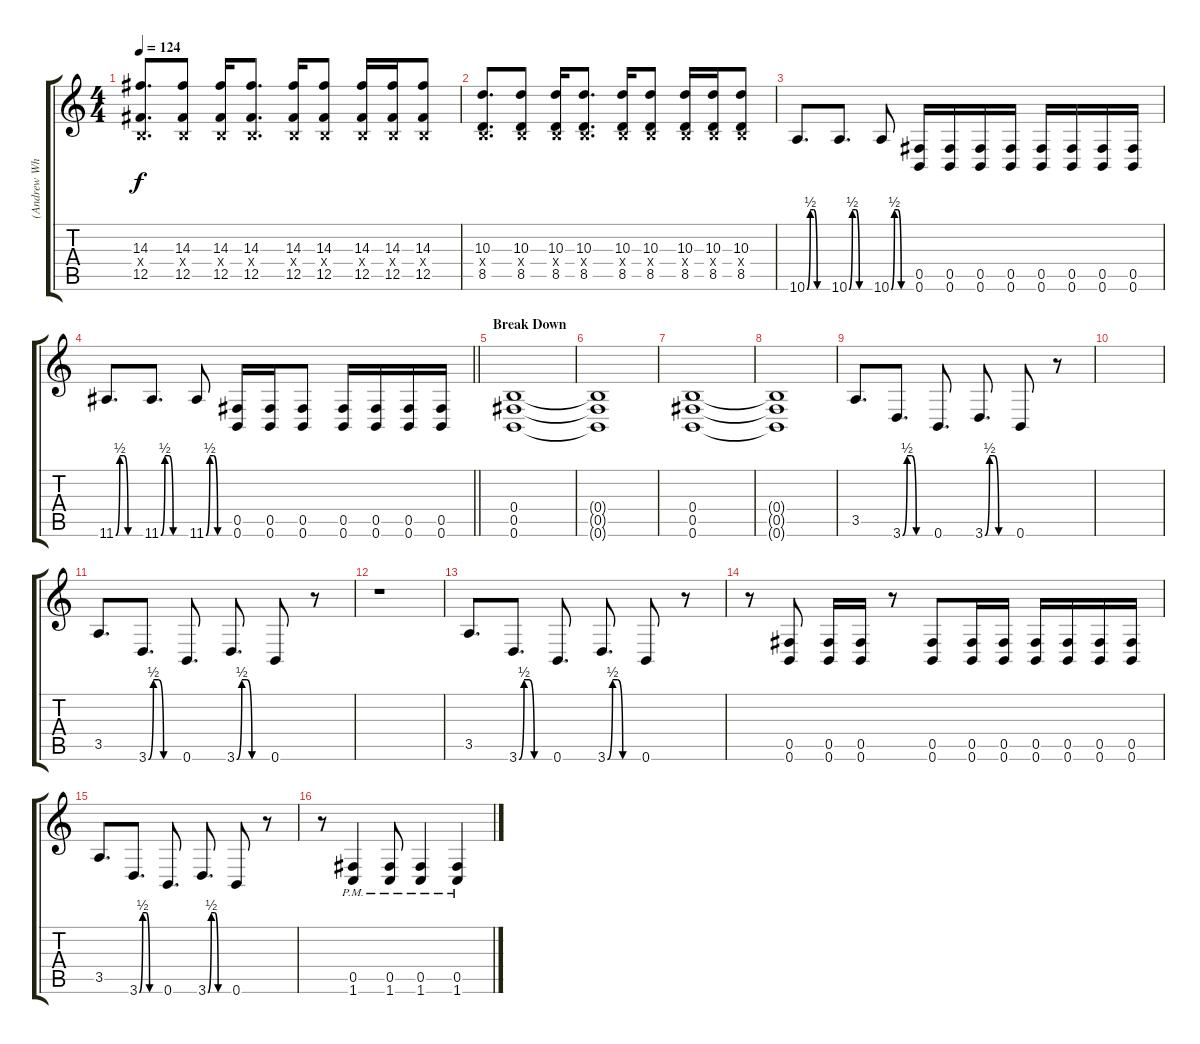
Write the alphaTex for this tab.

\track ("(Andrew Whiting) Lead Guitar" "(Andrew Wh") {instrument distortionguitar}
\staff {score tabs}
\tuning (Db4 Ab3 E3 B2 Gb2 B1) {hide}
\ts (4 4)
\tempo 124
\clef g2
\ks c
(14.3 0.4{x} 12.5).8{d dy f} (14.3 0.4{x} 12.5).8 (14.3 0.4{x} 12.5).16 (14.3 0.4{x} 12.5).8{d} (14.3 0.4{x} 12.5).16 (14.3 0.4{x} 12.5).8 (14.3 0.4{x} 12.5).16 (14.3 0.4{x} 12.5).16 (14.3 0.4{x} 12.5).8 |
(10.3 0.4{x} 8.5).8{d} (10.3 0.4{x} 8.5).8 (10.3 0.4{x} 8.5).16 (10.3 0.4{x} 8.5).8{d} (10.3 0.4{x} 8.5).16 (10.3 0.4{x} 8.5).8 (10.3 0.4{x} 8.5).16 (10.3 0.4{x} 8.5).16 (10.3 0.4{x} 8.5).8 |
10.6{be (custom 0 0 10 2 20 2 30 0 60 0)}.8{d balance 8} 10.6{be (custom 0 0 10 2 20 2 30 0 60 0)}.8{d} 10.6{be (custom 0 0 10 2 20 2 30 0 60 0)}.8 (0.5 0.6).16 (0.5 0.6).16 (0.5 0.6).16 (0.5 0.6).16 (0.5 0.6).16 (0.5 0.6).16 (0.5 0.6).16 (0.5 0.6).16 |
\barLineRight lightlight
11.6{be (custom 0 0 10 2 20 2 30 0 60 0)}.8{d} 11.6{be (custom 0 0 10 2 20 2 30 0 60 0)}.8{d} 11.6{be (custom 0 0 10 2 20 2 30 0 60 0)}.8 (0.5 0.6).16 (0.5 0.6).16 (0.5 0.6).8 (0.5 0.6).16 (0.5 0.6).16 (0.5 0.6).16 (0.5 0.6).16 |
\section ("" "Break Down")
(0.4 0.5 0.6).1{volume 12 balance 0} |
(0.4{t} 0.5{t} 0.6{t}).1 |
(0.4 0.5 0.6).1 |
(0.4{t} 0.5{t} 0.6{t}).1 |
3.5.8{d} 3.6{be (custom 0 0 10 2 20 2 30 0 60 0)}.8{d} 0.6.8{d} 3.6{be (custom 0 0 10 2 20 2 30 0 60 0)}.8{d} 0.6.8 r.8 |
|
3.5.8{d} 3.6{be (custom 0 0 10 2 20 2 30 0 60 0)}.8{d} 0.6.8{d} 3.6{be (custom 0 0 10 2 20 2 30 0 60 0)}.8{d} 0.6.8 r.8 |
r.1 |
3.5.8{d} 3.6{be (custom 0 0 10 2 20 2 30 0 60 0)}.8{d} 0.6.8{d} 3.6{be (custom 0 0 10 2 20 2 30 0 60 0)}.8{d} 0.6.8 r.8 |
r.8 (0.5 0.6).8 (0.5 0.6).16 (0.5 0.6).16 r.8 (0.5 0.6).8 (0.5 0.6).16 (0.5 0.6).16 (0.5 0.6).16 (0.5 0.6).16 (0.5 0.6).16 (0.5 0.6).16 |
3.5.8{d} 3.6{be (custom 0 0 10 2 20 2 30 0 60 0)}.8{d} 0.6.8{d} 3.6{be (custom 0 0 10 2 20 2 30 0 60 0)}.8{d} 0.6.8 r.8 |
r.8 (0.5{pm} 1.6).4 (0.5{pm} 1.6).8 (0.5{pm} 1.6).4 (0.5{pm} 1.6).4
